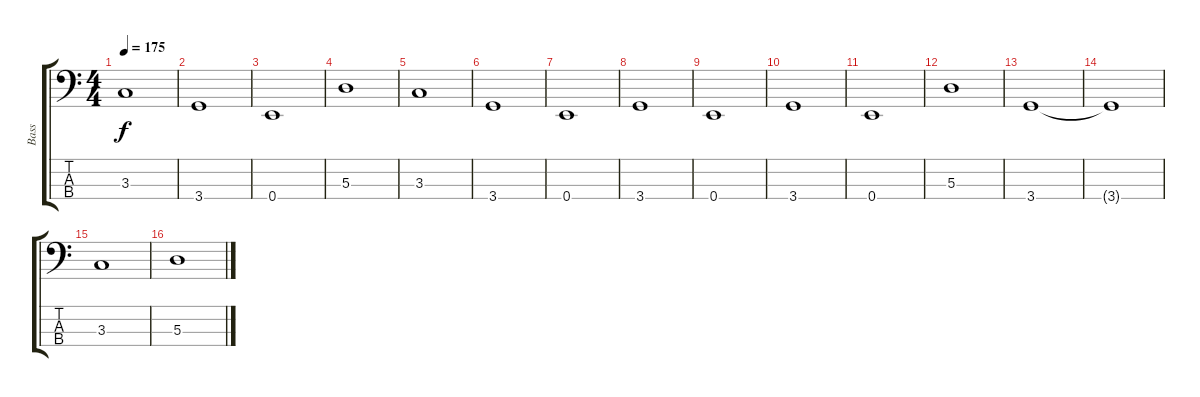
\track ("Bass" "Bass") {instrument acousticbass}
\staff {score tabs}
\tuning (G2 D2 A1 E1) {hide}
\ts (4 4)
\tempo 175
\clef f4
\ks c
3.3.1{dy f} |
3.4.1 |
0.4.1 |
5.3.1 |
3.3.1 |
3.4.1 |
0.4.1 |
3.4.1 |
0.4.1 |
3.4.1 |
0.4.1 |
5.3.1 |
3.4.1 |
3.4{t}.1 |
3.3.1 |
5.3.1
